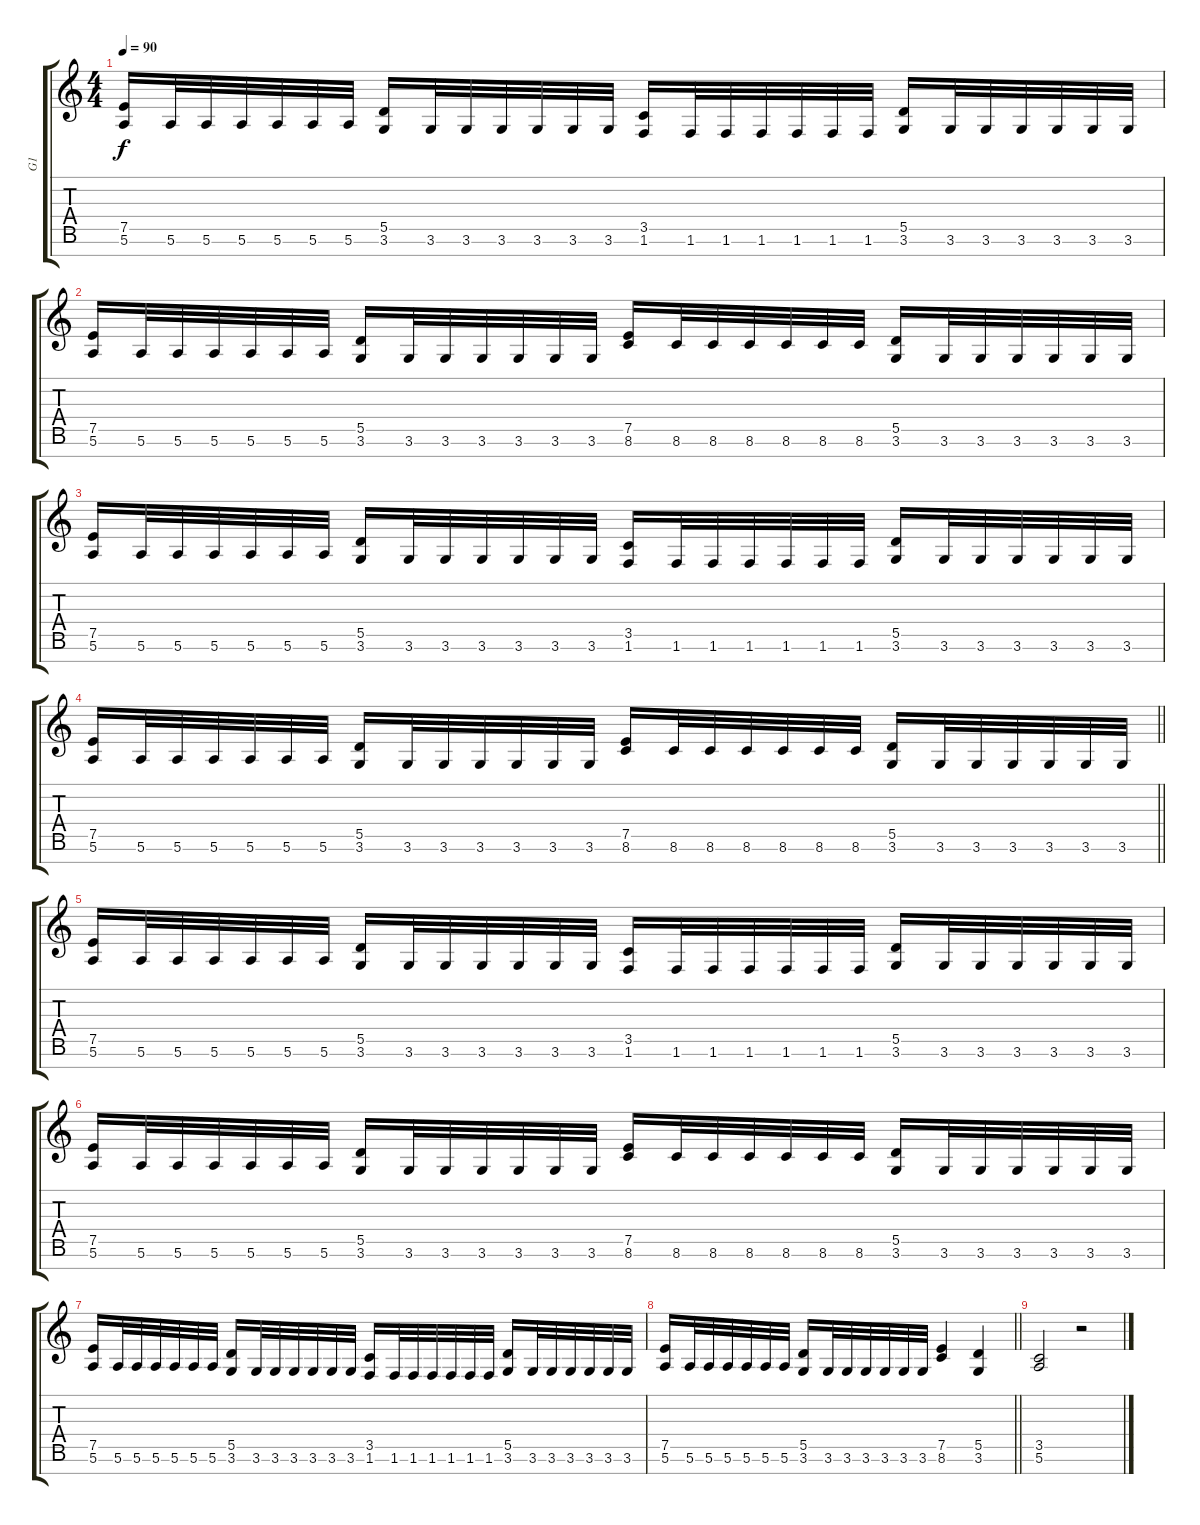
\track ("G1" "G1") {instrument distortionguitar}
\staff {score tabs}
\tuning (E4 B3 G3 D3 A2 E2 B1) {hide}
\ts (4 4)
\tempo 90
\clef g2
\ks c
(7.5 5.6).16{dy f} 5.6.32 5.6.32 5.6.32 5.6.32 5.6.32 5.6.32 (5.5 3.6).16 3.6.32 3.6.32 3.6.32 3.6.32 3.6.32 3.6.32 (3.5 1.6).16 1.6.32 1.6.32 1.6.32 1.6.32 1.6.32 1.6.32 (5.5 3.6).16 3.6.32 3.6.32 3.6.32 3.6.32 3.6.32 3.6.32 |
(7.5 5.6).16 5.6.32 5.6.32 5.6.32 5.6.32 5.6.32 5.6.32 (5.5 3.6).16 3.6.32 3.6.32 3.6.32 3.6.32 3.6.32 3.6.32 (7.5 8.6).16 8.6.32 8.6.32 8.6.32 8.6.32 8.6.32 8.6.32 (5.5 3.6).16 3.6.32 3.6.32 3.6.32 3.6.32 3.6.32 3.6.32 |
(7.5 5.6).16 5.6.32 5.6.32 5.6.32 5.6.32 5.6.32 5.6.32 (5.5 3.6).16 3.6.32 3.6.32 3.6.32 3.6.32 3.6.32 3.6.32 (3.5 1.6).16 1.6.32 1.6.32 1.6.32 1.6.32 1.6.32 1.6.32 (5.5 3.6).16 3.6.32 3.6.32 3.6.32 3.6.32 3.6.32 3.6.32 |
\barLineRight lightlight
(7.5 5.6).16 5.6.32 5.6.32 5.6.32 5.6.32 5.6.32 5.6.32 (5.5 3.6).16 3.6.32 3.6.32 3.6.32 3.6.32 3.6.32 3.6.32 (7.5 8.6).16 8.6.32 8.6.32 8.6.32 8.6.32 8.6.32 8.6.32 (5.5 3.6).16 3.6.32 3.6.32 3.6.32 3.6.32 3.6.32 3.6.32 |
(7.5 5.6).16 5.6.32 5.6.32 5.6.32 5.6.32 5.6.32 5.6.32 (5.5 3.6).16 3.6.32 3.6.32 3.6.32 3.6.32 3.6.32 3.6.32 (3.5 1.6).16 1.6.32 1.6.32 1.6.32 1.6.32 1.6.32 1.6.32 (5.5 3.6).16 3.6.32 3.6.32 3.6.32 3.6.32 3.6.32 3.6.32 |
(7.5 5.6).16 5.6.32 5.6.32 5.6.32 5.6.32 5.6.32 5.6.32 (5.5 3.6).16 3.6.32 3.6.32 3.6.32 3.6.32 3.6.32 3.6.32 (7.5 8.6).16 8.6.32 8.6.32 8.6.32 8.6.32 8.6.32 8.6.32 (5.5 3.6).16 3.6.32 3.6.32 3.6.32 3.6.32 3.6.32 3.6.32 |
(7.5 5.6).16 5.6.32 5.6.32 5.6.32 5.6.32 5.6.32 5.6.32 (5.5 3.6).16 3.6.32 3.6.32 3.6.32 3.6.32 3.6.32 3.6.32 (3.5 1.6).16 1.6.32 1.6.32 1.6.32 1.6.32 1.6.32 1.6.32 (5.5 3.6).16 3.6.32 3.6.32 3.6.32 3.6.32 3.6.32 3.6.32 |
\barLineRight lightlight
(7.5 5.6).16 5.6.32 5.6.32 5.6.32 5.6.32 5.6.32 5.6.32 (5.5 3.6).16 3.6.32 3.6.32 3.6.32 3.6.32 3.6.32 3.6.32 (7.5 8.6).4 (5.5 3.6).4 |
(3.5 5.6).2 r.2
